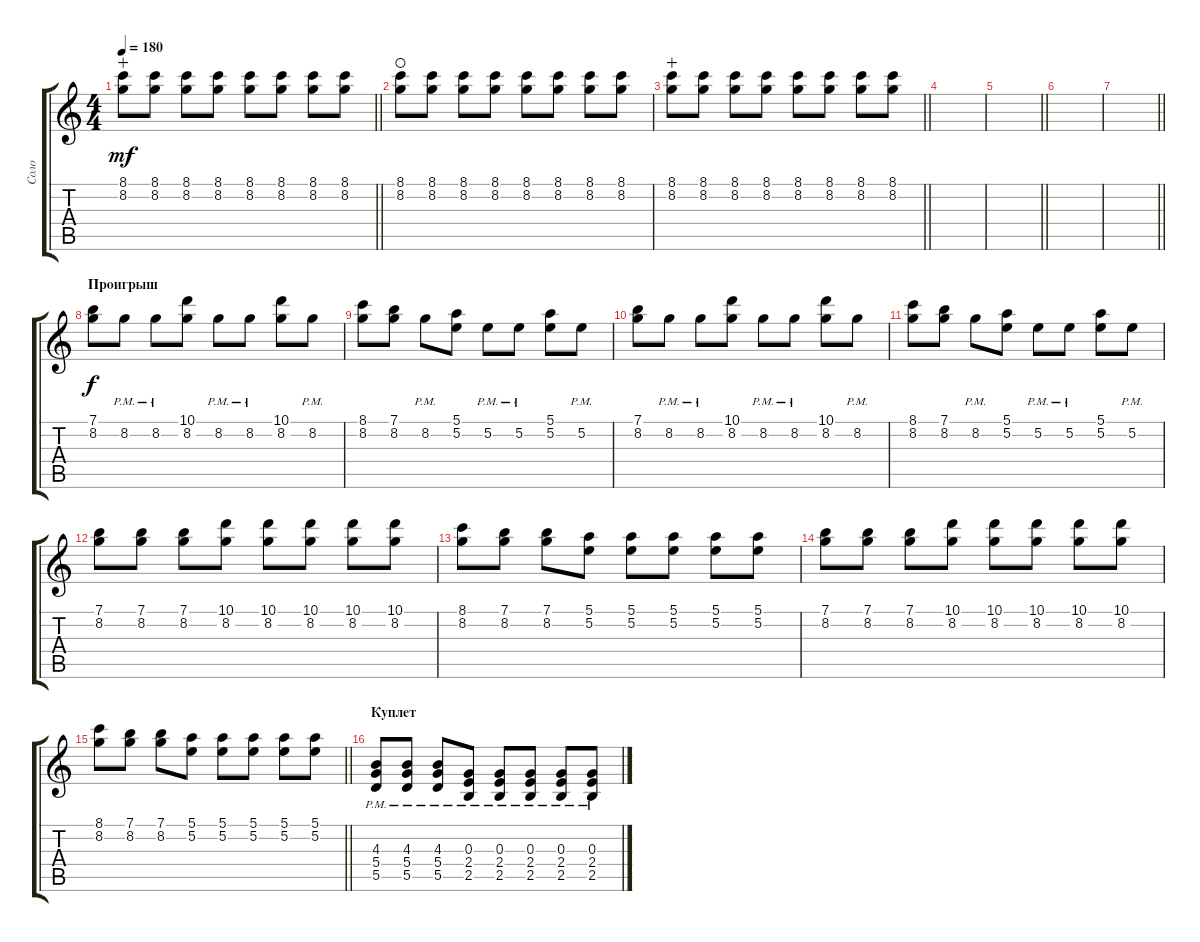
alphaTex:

\track ("Соло" "Соло") {instrument electricguitarclean}
\staff {score tabs}
\tuning (E4 B3 G3 D3 A2 E2) {hide}
\ts (4 4)
\tempo 180
\clef g2
\barLineRight lightlight
\ks c
(8.1 8.2).8{dy mf wahc} (8.1 8.2).8 (8.1 8.2).8 (8.1 8.2).8 (8.1 8.2).8 (8.1 8.2).8 (8.1 8.2).8 (8.1 8.2).8 |
(8.1 8.2).8{waho} (8.1 8.2).8 (8.1 8.2).8 (8.1 8.2).8 (8.1 8.2).8 (8.1 8.2).8 (8.1 8.2).8 (8.1 8.2).8 |
\barLineRight lightlight
(8.1 8.2).8{wahc} (8.1 8.2).8 (8.1 8.2).8 (8.1 8.2).8 (8.1 8.2).8 (8.1 8.2).8 (8.1 8.2).8 (8.1 8.2).8 |
|
\barLineRight lightlight
|
|
\barLineRight lightlight
|
\section ("" "Проигрыш")
(7.1 8.2).8{dy f} 8.2{pm}.8 8.2{pm}.8 (10.1 8.2).8 8.2{pm}.8 8.2{pm}.8 (10.1 8.2).8 8.2{pm}.8 |
(8.1 8.2).8 (7.1 8.2).8 8.2{pm}.8 (5.1 5.2).8 5.2{pm}.8 5.2{pm}.8 (5.1 5.2).8 5.2{pm}.8 |
(7.1 8.2).8 8.2{pm}.8 8.2{pm}.8 (10.1 8.2).8 8.2{pm}.8 8.2{pm}.8 (10.1 8.2).8 8.2{pm}.8 |
(8.1 8.2).8 (7.1 8.2).8 8.2{pm}.8 (5.1 5.2).8 5.2{pm}.8 5.2{pm}.8 (5.1 5.2).8 5.2{pm}.8 |
(7.1 8.2).8 (7.1 8.2).8 (7.1 8.2).8 (10.1 8.2).8 (10.1 8.2).8 (10.1 8.2).8 (10.1 8.2).8 (10.1 8.2).8 |
(8.1 8.2).8 (7.1 8.2).8 (7.1 8.2).8 (5.1 5.2).8 (5.1 5.2).8 (5.1 5.2).8 (5.1 5.2).8 (5.1 5.2).8 |
(7.1 8.2).8 (7.1 8.2).8 (7.1 8.2).8 (10.1 8.2).8 (10.1 8.2).8 (10.1 8.2).8 (10.1 8.2).8 (10.1 8.2).8 |
\barLineRight lightlight
(8.1 8.2).8 (7.1 8.2).8 (7.1 8.2).8 (5.1 5.2).8 (5.1 5.2).8 (5.1 5.2).8 (5.1 5.2).8 (5.1 5.2).8 |
\section ("" "Куплет")
(4.3{pm} 5.4{pm} 5.5{pm}).8{instrument electricguitarclean} (4.3{pm} 5.4{pm} 5.5{pm}).8 (4.3{pm} 5.4{pm} 5.5{pm}).8 (0.3{pm} 2.4{pm} 2.5{pm}).8 (0.3{pm} 2.4{pm} 2.5{pm}).8 (0.3{pm} 2.4{pm} 2.5{pm}).8 (0.3{pm} 2.4{pm} 2.5{pm}).8 (0.3{pm} 2.4{pm} 2.5{pm}).8
